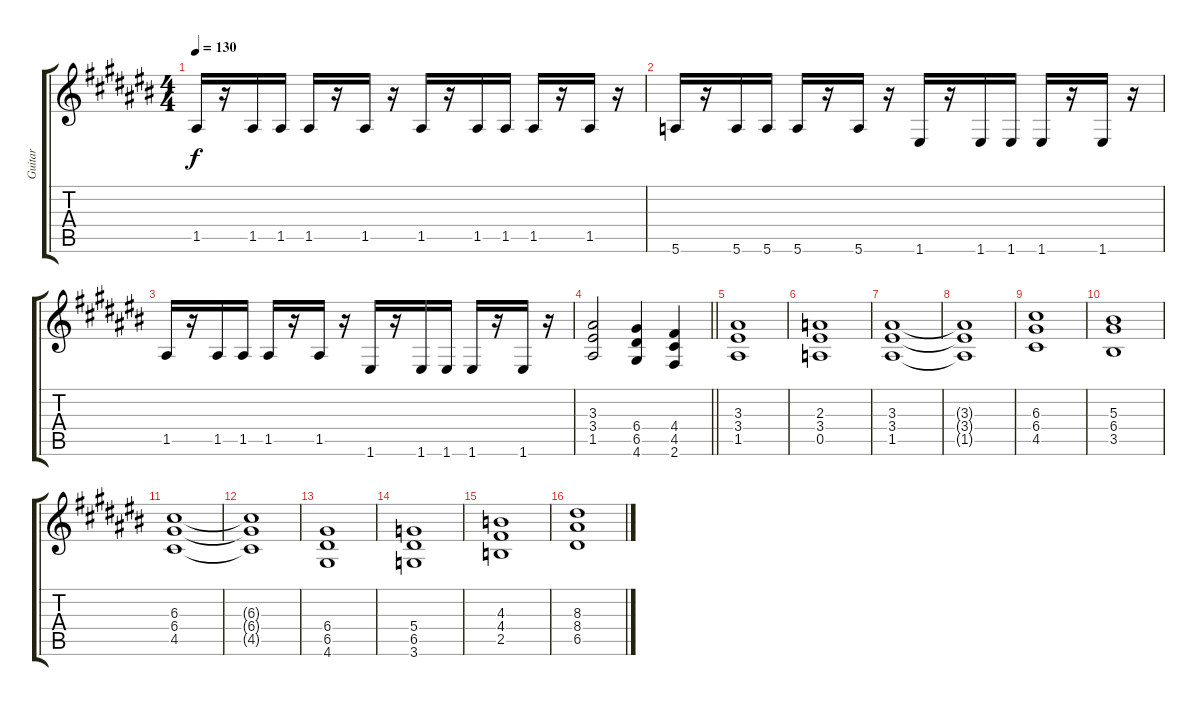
\track ("Guitar" "Guitar") {instrument distortionguitar}
\staff {score tabs}
\tuning (E4 B3 G3 D3 A2 E2) {hide}
\ts (4 4)
\tempo 130
\clef g2
\ks a#minor
1.5.16{dy f} r.16 1.5.16 1.5.16 1.5.16 r.16 1.5.16 r.16 1.5.16 r.16 1.5.16 1.5.16 1.5.16 r.16 1.5.16 r.16 |
5.6.16 r.16 5.6.16 5.6.16 5.6.16 r.16 5.6.16 r.16 1.6.16 r.16 1.6.16 1.6.16 1.6.16 r.16 1.6.16 r.16 |
1.5.16 r.16 1.5.16 1.5.16 1.5.16 r.16 1.5.16 r.16 1.6.16 r.16 1.6.16 1.6.16 1.6.16 r.16 1.6.16 r.16 |
\barLineRight lightlight
(3.3 3.4 1.5).2 (6.4 6.5 4.6).4 (4.4 4.5 2.6).4 |
\section ("" "")
(3.3 3.4 1.5).1 |
(2.3 3.4 0.5).1 |
(3.3 3.4 1.5).1 |
(3.3{t} 3.4{t} 1.5{t}).1 |
(6.3 6.4 4.5).1 |
(5.3 6.4 3.5).1 |
(6.3 6.4 4.5).1 |
(6.3{t} 6.4{t} 4.5{t}).1 |
(6.4 6.5 4.6).1 |
(5.4 6.5 3.6).1 |
(4.3 4.4 2.5).1 |
(8.3 8.4 6.5).1
